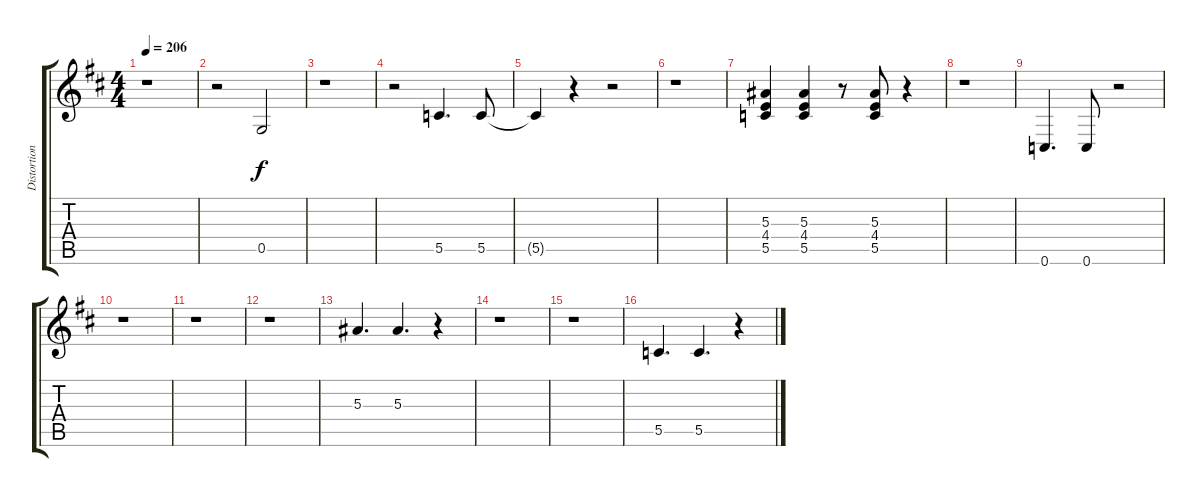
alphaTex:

\track ("Distortion" "Distortion") {instrument distortionguitar}
\staff {score tabs}
\tuning (D4 A3 F3 C3 G2 C2) {hide}
\ts (4 4)
\tempo 206
\clef g2
\ks d
r.1{dy f} |
r.2 0.5.2 |
r.1 |
r.2 5.5.4{d} 5.5.8 |
5.5{t}.4 r.4 r.2 |
r.1 |
(5.3 4.4 5.5).4 (5.3 4.4 5.5).4 r.8 (5.3 4.4 5.5).8 r.4 |
r.1 |
0.6.4{d} 0.6.8 r.2 |
r.1 |
r.1 |
r.1 |
5.3.4{d} 5.3.4{d} r.4 |
r.1 |
r.1 |
5.5.4{d} 5.5.4{d} r.4
